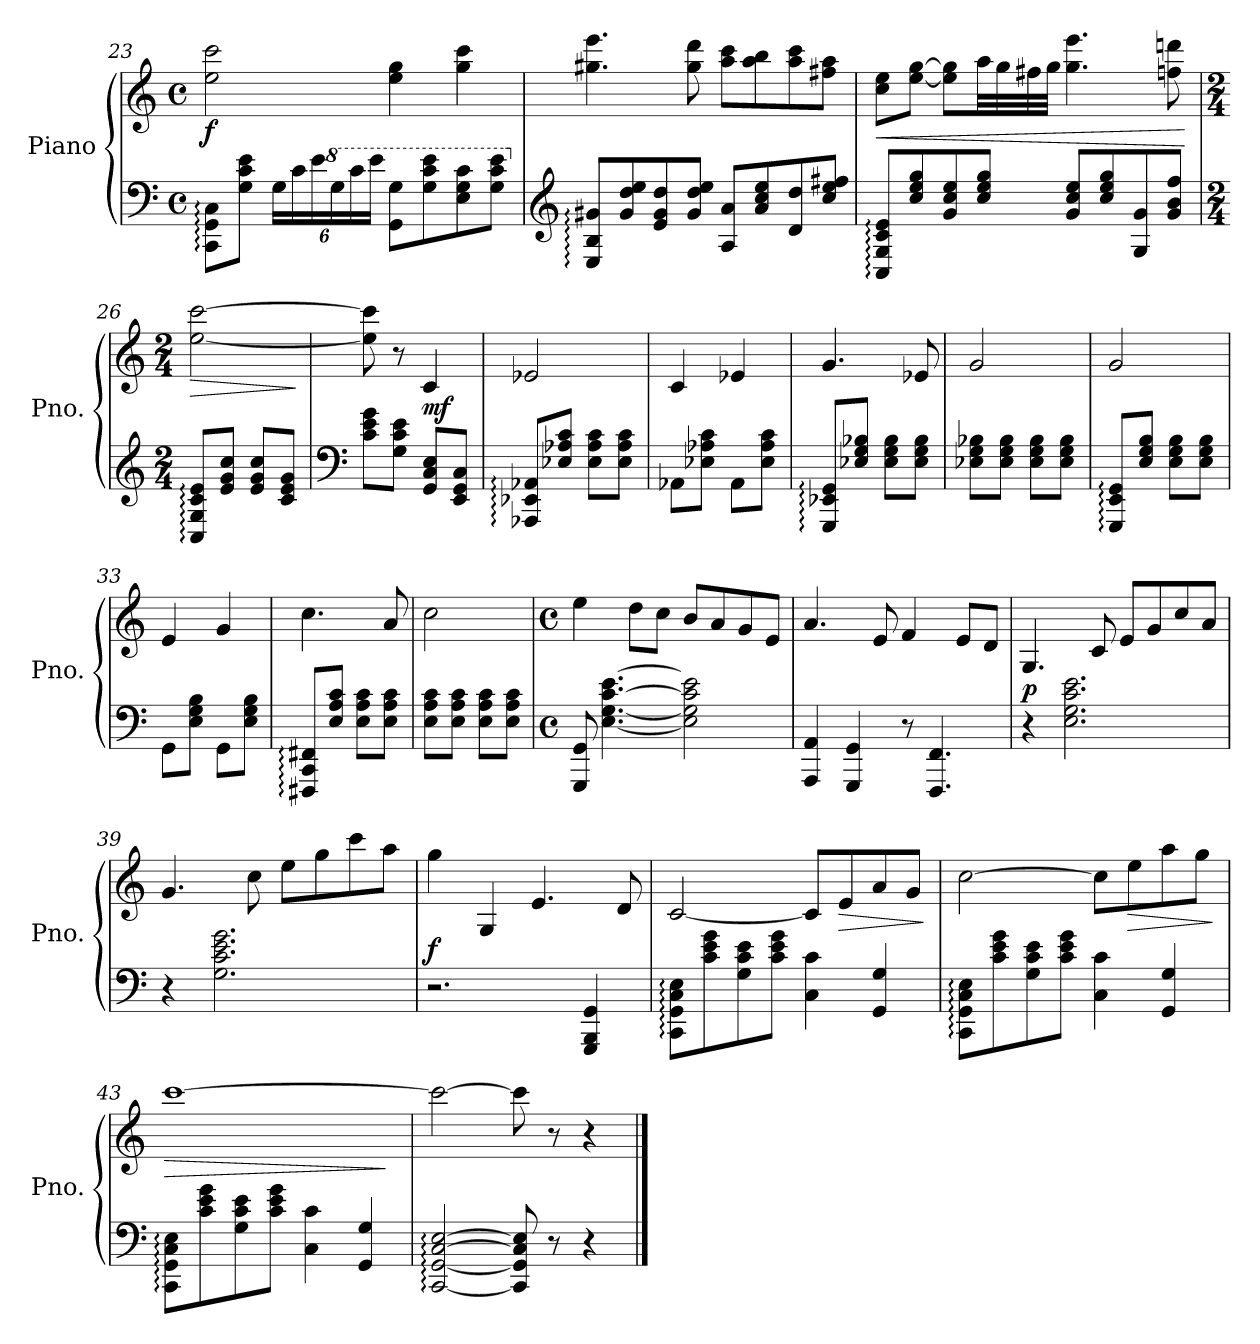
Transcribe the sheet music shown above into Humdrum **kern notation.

**kern	**kern	**dynam
*part1	*part1	*part1
*staff2	*staff1	*staff1/2
*I"Piano	*	*
*I'Pno.	*	*
*clefF4	*clefG2	*
*k[]	*k[]	*
*M4/4	*M4/4	*
*met(c)	*met(c)	*
=23	=23	=23
!	!	!LO:DY:b
8CC\: 8GG\: 8C\:L	2ee\ 2ccc\	f
8G\ 8c\ 8e\J	.	.
*Xbrackettup	*	*
24G\LL	.	.
24c\	.	.
24e\	.	.
*8va	*	*
24g\	.	.
24cc\	.	.
24ee\JJ	.	.
8G\ 8g\L	4ee\ 4gg\	.
8g\ 8cc\ 8ee\	.	.
8e\ 8g\ 8cc\	4gg\ 4ccc\	.
8g\ 8cc\ 8ee\J	.	.
=24	=24	=24
*clefG2	*	*
*X8va	*	*
8E/: 8B/: 8g#X/:L	4.gg#X\ 4.eee\	.
8g#/ 8dd/ 8ee/	.	.
8e/ 8g#/ 8dd/	.	.
8g#/ 8dd/ 8ee/J	8gg#\ 8ddd\	.
8A/ 8a/L	8aa\ 8ccc\L	.
8a/ 8cc/ 8ee/	8aa\ 8bb\	.
8d/ 8dd/	8aa\ 8ccc\	.
8cc/ 8ee/ 8ff#X/J	8ff#X\ 8aa\J	.
!!LO:LB:g=z
=25	=25	=25
!	!	!LO:HP:b
8C/: 8G/: 8c/: 8e/:L	8cc\ 8ee\L	<
8cc/ 8ee/ 8gg/	[8ee\ [8gg\J	.
8g/ 8cc/ 8ee/	8ee\] 8gg\]L	.
8cc/ 8ee/ 8gg/J	32aa\LL	.
.	32gg\	.
.	32ff#X\	.
.	32gg\JJJ	.
8g/ 8cc/ 8ee/L	4.gg\ 4.eee\	.
8cc/ 8ee/ 8gg/	.	.
8G/ 8g/	.	.
8g/ 8b/ 8ff/J	8ffn\ 8dddn\	.
.	.	[
=26	=26	=26
*M2/4	*M2/4	*
!	!	!LO:HP:b
8C/: 8G/: 8c/: 8e/:L	[2ee\ [2ccc\	>
8e/ 8g/ 8cc/J	.	.
8e/ 8g/ 8cc/L	.	.
8c/ 8e/ 8g/J	.	.
.	.	]
=27	=27	=27
*clefF4	*	*
8c\ 8e\ 8g\L	8ee\] 8ccc\]	.
8G\ 8c\ 8e\J	8r	.
!	!	!LO:DY:b
8GG/ 8C/ 8E/L	4c/	mf
8EE/ 8GG/ 8C/J	.	.
=28	=28	=28
8AAA-X/: 8EE-X/: 8AA-X/:L	2e-X/	.
8E-X/ 8A-X/ 8c/J	.	.
8E-\ 8A-\ 8c\L	.	.
8E-\ 8A-\ 8c\J	.	.
=29	=29	=29
8AA-X\L	4c/	.
8E-X\ 8A-X\ 8c\J	.	.
8AA-\L	4e-X/	.
8E-\ 8A-\ 8c\J	.	.
!!LO:LB:g=z
=30	=30	=30
8GGG/: 8EE-X/: 8GG/:L	4.g/	.
8E-X/ 8G/ 8B-X/J	.	.
8E-\ 8G\ 8B-\L	.	.
8E-\ 8G\ 8B-\J	8e-X/	.
=31	=31	=31
8E-X\ 8G\ 8B-X\L	2g/	.
8E-\ 8G\ 8B-\J	.	.
8E-\ 8G\ 8B-\L	.	.
8E-\ 8G\ 8B-\J	.	.
=32	=32	=32
8GGG/: 8EE/: 8GG/:L	2g/	.
8E/ 8G/ 8B/J	.	.
8E\ 8G\ 8B\L	.	.
8E\ 8G\ 8B\J	.	.
=33	=33	=33
8GG\L	4e/	.
8E\ 8G\ 8B\J	.	.
8GG\L	4g/	.
8E\ 8G\ 8B\J	.	.
=34	=34	=34
8FFF#X/: 8CC/: 8FF#X/:L	4.cc\	.
8E/ 8A/ 8c/J	.	.
8E\ 8A\ 8c\L	.	.
8E\ 8A\ 8c\J	8a/	.
=35	=35	=35
8E\ 8A\ 8c\L	2cc\	.
8E\ 8A\ 8c\J	.	.
8E\ 8A\ 8c\L	.	.
8E\ 8A\ 8c\J	.	.
!!LO:LB:g=z
=36	=36	=36
*M4/4	*M4/4	*
*met(c)	*met(c)	*
8GGG/ 8GG/	4ee\	.
[4.E\ [4.G\ [4.c\ [4.e\	.	.
.	8dd\L	.
.	8cc\J	.
2E\] 2G\] 2c\] 2e\]	8b/L	.
.	8a/	.
.	8g/	.
.	8e/J	.
=37	=37	=37
4AAA/ 4AA/	4.a/	.
4GGG/ 4GG/	.	.
.	8e/	.
8r	4f/	.
4.FFF/ 4.FF/	.	.
.	8e/L	.
.	8d/J	.
=38	=38	=38
!	!	!LO:DY:a=2
4r	4.G/	p
2.E\ 2.G\ 2.c\ 2.e\	.	.
.	8c/	.
.	8e/L	.
.	8g/	.
.	8cc/	.
.	8a/J	.
=39	=39	=39
4r	4.g/	.
2.G\ 2.c\ 2.e\ 2.g\	.	.
.	8cc\	.
.	8ee\L	.
.	8gg\	.
.	8ccc\	.
.	8aa\J	.
=40	=40	=40
!	!	!LO:DY:a=2
2.r	4gg\	f
.	4G/	.
.	4.e/	.
4GGG/ 4BBB/ 4GG/	.	.
.	8d/	.
!!LO:PB:g=z
=41	=41	=41
8CC\: 8GG\: 8C\: 8E\:L	[2c/	.
8c\ 8e\ 8g\	.	.
8G\ 8c\ 8e\	.	.
8c\ 8e\ 8g\J	.	.
4C\ 4c\	8c/L]	.
!	!	!LO:HP:b
.	8e/	>
4GG/ 4G/	8a/	.
.	8g/J	.
.	.	]
=42	=42	=42
8CC\: 8GG\: 8C\: 8E\:L	[2cc\	.
8c\ 8e\ 8g\	.	.
8G\ 8c\ 8e\	.	.
8c\ 8e\ 8g\J	.	.
4C\ 4c\	8cc\L]	.
!	!	!LO:HP:b
.	8ee\	>
4GG/ 4G/	8aa\	.
.	8gg\J	.
.	.	]
=43	=43	=43
!	!	!LO:HP:b
8CC\: 8GG\: 8C\: 8E\:L	[1ccc	>
8c\ 8e\ 8g\	.	.
8G\ 8c\ 8e\	.	.
8c\ 8e\ 8g\J	.	.
4C\ 4c\	.	.
4GG/ 4G/	.	.
.	.	]
=44	=44	=44
[2CC/: [2GG/: [2C/: [2E/:	2ccc\_	.
8CC/] 8GG/] 8C/] 8E/]	8ccc\]	.
8r	8r	.
4r	4r	.
==	==	==
*-	*-	*-
